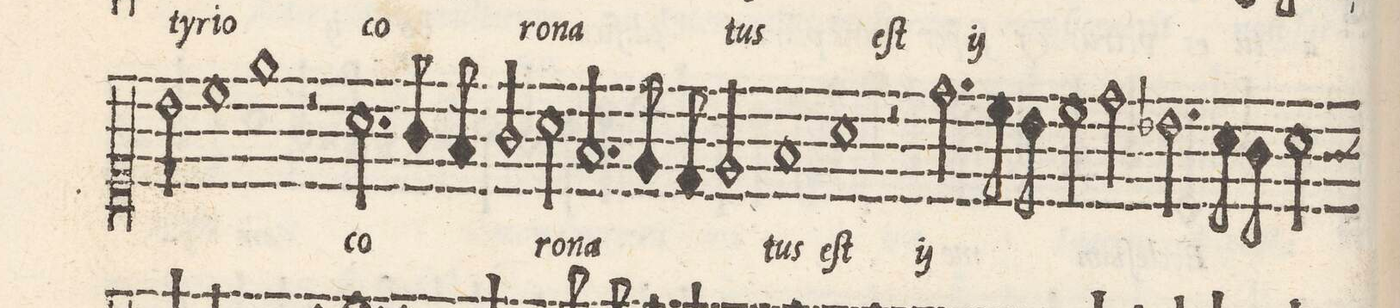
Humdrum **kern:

**kern	**text
*I"CANTVS	*
*clefC1	*
*k[]	*
*met(C|)	*
*M2/1	*
2b\	.
1cc	-tus
=38-	=38-
1ee	eſt
*	*Xij
2r	.
2.a\	co-
=39-	=39-
8g/	.
8f/	.
2g/	.
2a\	-ro-
2.f/	-na-
=40-	=40-
8e/	.
8d/	.
2e/	.
1f	-tus
=41-	=41-
1a	eſt
2r	.
*	*ij
2.dd\	co-
=42-	=42-
8cc\	.
8b\	.
2cc\	.
2dd\	-ro-
2.b-X\	-na-
=43-	=43-
8a\	.
8g\	.
2a\	.
*custos:g	*
*-	*-
